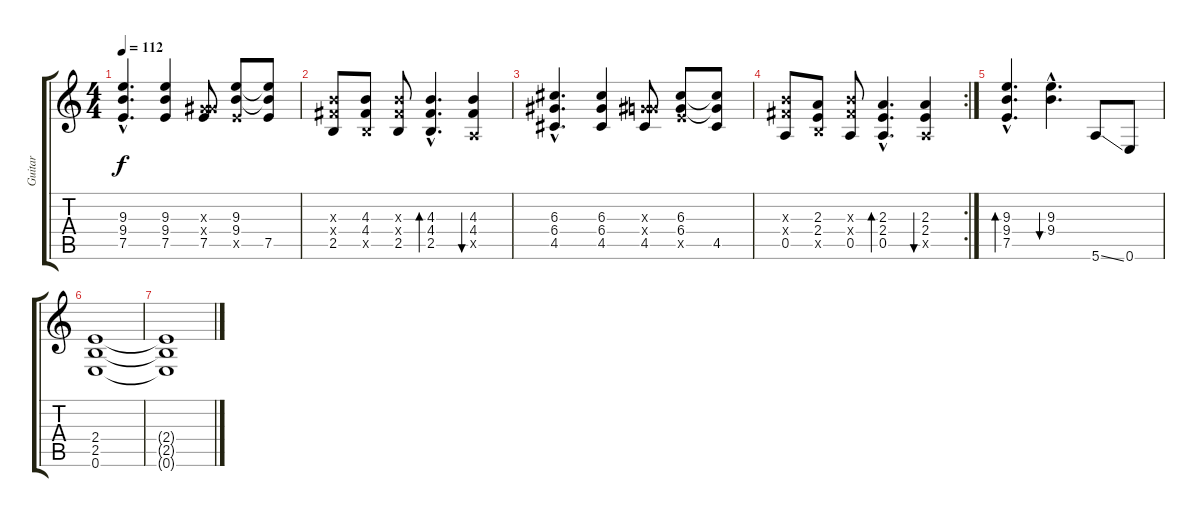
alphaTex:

\track ("Guitar" "Guitar") {instrument overdrivenguitar}
\staff {score tabs}
\tuning (E4 B3 G3 D3 A2 E2) {hide}
\ts (4 4)
\tempo 112
\clef g2
\ks c
(9.3{hac} 9.4{hac} 7.5{hac}).4{d dy f} (9.3 9.4 7.5).4 (0.3{x} 6.4{x} 7.5).8 (9.3 9.4 7.5{x}).8 (9.3{t} 9.4{t} 7.5).8 |
(4.3{x} 4.4{x} 2.5).8 (4.3 4.4 2.5{x}).8 (4.3{x} 4.4{x} 2.5).8 (4.3{hac} 4.4{hac} 2.5{hac}).4{d bd 60} (4.3 4.4 0.5{x}).4{bu 60} |
(6.3{hac} 6.4{hac} 4.5{hac}).4{d} (6.3 6.4 4.5).4 (0.3{x} 6.4{x} 4.5).8 (6.3 6.4 7.5{x}).8 (6.3{t} 6.4{t} 4.5).8 |
\rc 2
(4.3{x} 4.4{x} 0.5).8 (2.3 2.4 2.5{x}).8 (4.3{x} 4.4{x} 0.5).8 (2.3{hac} 2.4{hac} 0.5{hac}).4{d bd 60} (2.3 2.4 0.5{x}).4{bu 60} |
(9.3{hac} 9.4{hac} 7.5{hac}).4{d bd 60} (9.3{hac} 9.4{hac}).4{d bu 60} 5.6{ss}.8 0.6.8 |
(2.4 2.5 0.6).1 |
(2.4{t} 2.5{t} 0.6{t}).1
